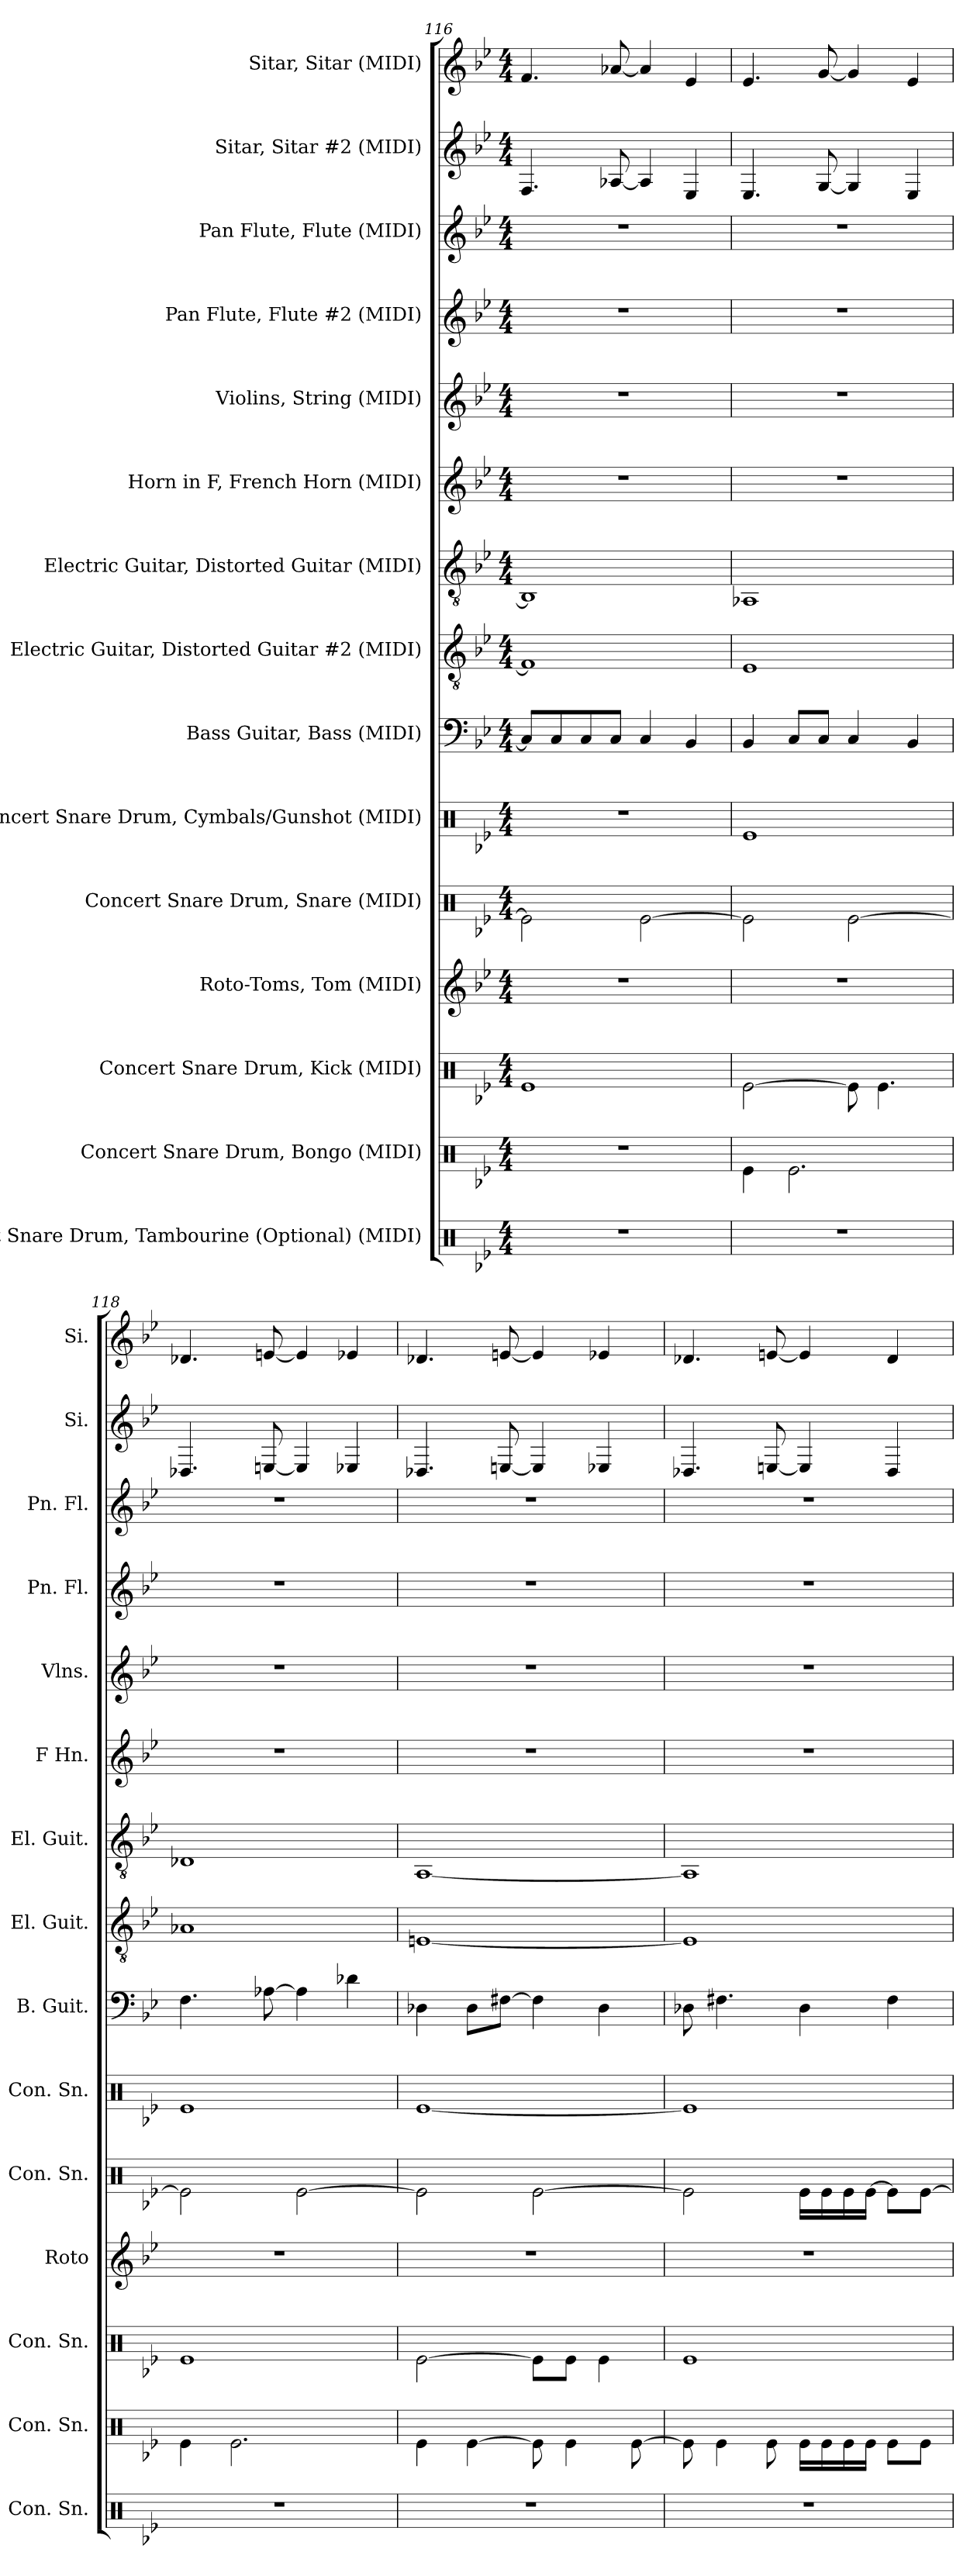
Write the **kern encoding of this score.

**kern	**kern	**kern	**kern	**kern	**kern	**kern	**kern	**kern	**kern	**kern	**kern	**kern	**kern	**kern
*part15	*part14	*part13	*part12	*part11	*part10	*part9	*part8	*part7	*part6	*part5	*part4	*part3	*part2	*part1
*staff15	*staff14	*staff13	*staff12	*staff11	*staff10	*staff9	*staff8	*staff7	*staff6	*staff5	*staff4	*staff3	*staff2	*staff1
*I"Concert Snare Drum, Tambourine (Optional) (MIDI)	*I"Concert Snare Drum, Bongo (MIDI)	*I"Concert Snare Drum, Kick (MIDI)	*I"Roto-Toms, Tom (MIDI)	*I"Concert Snare Drum, Snare (MIDI)	*I"Concert Snare Drum, Cymbals/Gunshot (MIDI)	*I"Bass Guitar, Bass (MIDI)	*I"Electric Guitar, Distorted Guitar #2 (MIDI)	*I"Electric Guitar, Distorted Guitar (MIDI)	*I"Horn in F, French Horn (MIDI)	*I"Violins, String (MIDI)	*I"Pan Flute, Flute #2 (MIDI)	*I"Pan Flute, Flute (MIDI)	*I"Sitar, Sitar #2 (MIDI)	*I"Sitar, Sitar (MIDI)
*I'Con. Sn.	*I'Con. Sn.	*I'Con. Sn.	*I'Roto	*I'Con. Sn.	*I'Con. Sn.	*I'B. Guit.	*I'El. Guit.	*I'El. Guit.	*I'F Hn.	*I'Vlns.	*I'Pn. Fl.	*I'Pn. Fl.	*I'Si.	*I'Si.
*clefX	*clefX	*clefX	*clefG2	*clefX	*clefX	*clefF4	*clefGv2	*clefGv2	*clefG2	*clefG2	*clefG2	*clefG2	*clefG2	*clefG2
*	*	*	*	*	*	*ITrd7c12	*	*	*ITrd4c7	*	*	*	*	*
*k[b-e-]	*k[b-e-]	*k[b-e-]	*k[b-e-]	*k[b-e-]	*k[b-e-]	*k[b-e-]	*k[b-e-]	*k[b-e-]	*k[b-e-a-]	*k[b-e-]	*k[b-e-]	*k[b-e-]	*k[b-e-]	*k[b-e-]
*M4/4	*M4/4	*M4/4	*M4/4	*M4/4	*M4/4	*M4/4	*M4/4	*M4/4	*M4/4	*M4/4	*M4/4	*M4/4	*M4/4	*M4/4
=116	=116	=116	=116	=116	=116	=116	=116	=116	=116	=116	=116	=116	=116	=116
1r	1r	1Re	1r	2Re\]	1r	8CC/L]	1F]	1BB-]	1r	1r	1r	1r	4.F/	4.f/
.	.	.	.	.	.	8CC/	.	.	.	.	.	.	.	.
.	.	.	.	.	.	8CC/	.	.	.	.	.	.	.	.
.	.	.	.	.	.	8CC/J	.	.	.	.	.	.	[8A-X/	[8a-X/
.	.	.	.	[2Re\	.	4CC/	.	.	.	.	.	.	4A-/]	4a-/]
.	.	.	.	.	.	4BBB-/	.	.	.	.	.	.	4E-/	4e-/
=117	=117	=117	=117	=117	=117	=117	=117	=117	=117	=117	=117	=117	=117	=117
1r	4Re\	[2Re\	1r	2Re\]	1Re	4BBB-/	1E-	1AA-X	1r	1r	1r	1r	4.E-/	4.e-/
.	2.Re\	.	.	.	.	8CC/L	.	.	.	.	.	.	.	.
.	.	.	.	.	.	8CC/J	.	.	.	.	.	.	[8G/	[8g/
.	.	8Re\]	.	[2Re\	.	4CC/	.	.	.	.	.	.	4G/]	4g/]
.	.	4.Re\	.	.	.	.	.	.	.	.	.	.	.	.
.	.	.	.	.	.	4BBB-/	.	.	.	.	.	.	4E-/	4e-/
!!LO:PB:g=z
=118	=118	=118	=118	=118	=118	=118	=118	=118	=118	=118	=118	=118	=118	=118
1r	4Re\	1Re	1r	2Re\]	1Re	4.FF\	1A-X	1D-X	1r	1r	1r	1r	4.D-X/	4.d-X/
.	2.Re\	.	.	.	.	.	.	.	.	.	.	.	.	.
.	.	.	.	.	.	[8AA-X\	.	.	.	.	.	.	[8En/	[8en/
.	.	.	.	[2Re\	.	4AA-\]	.	.	.	.	.	.	4E/]	4e/]
.	.	.	.	.	.	4D-X\	.	.	.	.	.	.	4E-X/	4e-X/
=119	=119	=119	=119	=119	=119	=119	=119	=119	=119	=119	=119	=119	=119	=119
1r	4Re\	[2Re\	1r	2Re\]	[1Re	4DD-X\	[1En	[1AA	1r	1r	1r	1r	4.D-X/	4.d-X/
.	[4Re\	.	.	.	.	8DD-\L	.	.	.	.	.	.	.	.
.	.	.	.	.	.	[8FF#X\J	.	.	.	.	.	.	[8En/	[8en/
.	8Re\]	8Re\L]	.	[2Re\	.	4FF#\]	.	.	.	.	.	.	4E/]	4e/]
.	4Re\	8Re\J	.	.	.	.	.	.	.	.	.	.	.	.
.	.	4Re\	.	.	.	4DD-\	.	.	.	.	.	.	4E-X/	4e-X/
.	[8Re\	.	.	.	.	.	.	.	.	.	.	.	.	.
=120	=120	=120	=120	=120	=120	=120	=120	=120	=120	=120	=120	=120	=120	=120
1r	8Re\]	1Re	1r	2Re\]	1Re]	8DD-X\	1E]	1AA]	1r	1r	1r	1r	4.D-X/	4.d-X/
.	4Re\	.	.	.	.	4.FF#X\	.	.	.	.	.	.	.	.
.	8Re\	.	.	.	.	.	.	.	.	.	.	.	[8En/	[8en/
.	16Re\LL	.	.	16Re\LL	.	4DD-\	.	.	.	.	.	.	4E/]	4e/]
.	16Re\	.	.	16Re\	.	.	.	.	.	.	.	.	.	.
.	16Re\	.	.	16Re\	.	.	.	.	.	.	.	.	.	.
.	16Re\JJ	.	.	[16Re\JJ	.	.	.	.	.	.	.	.	.	.
.	8Re\L	.	.	8Re\L]	.	4FF#\	.	.	.	.	.	.	4D-/	4d-/
.	8Re\J	.	.	[8Re\J	.	.	.	.	.	.	.	.	.	.
=	=	=	=	=	=	=	=	=	=	=	=	=	=	=
*-	*-	*-	*-	*-	*-	*-	*-	*-	*-	*-	*-	*-	*-	*-
